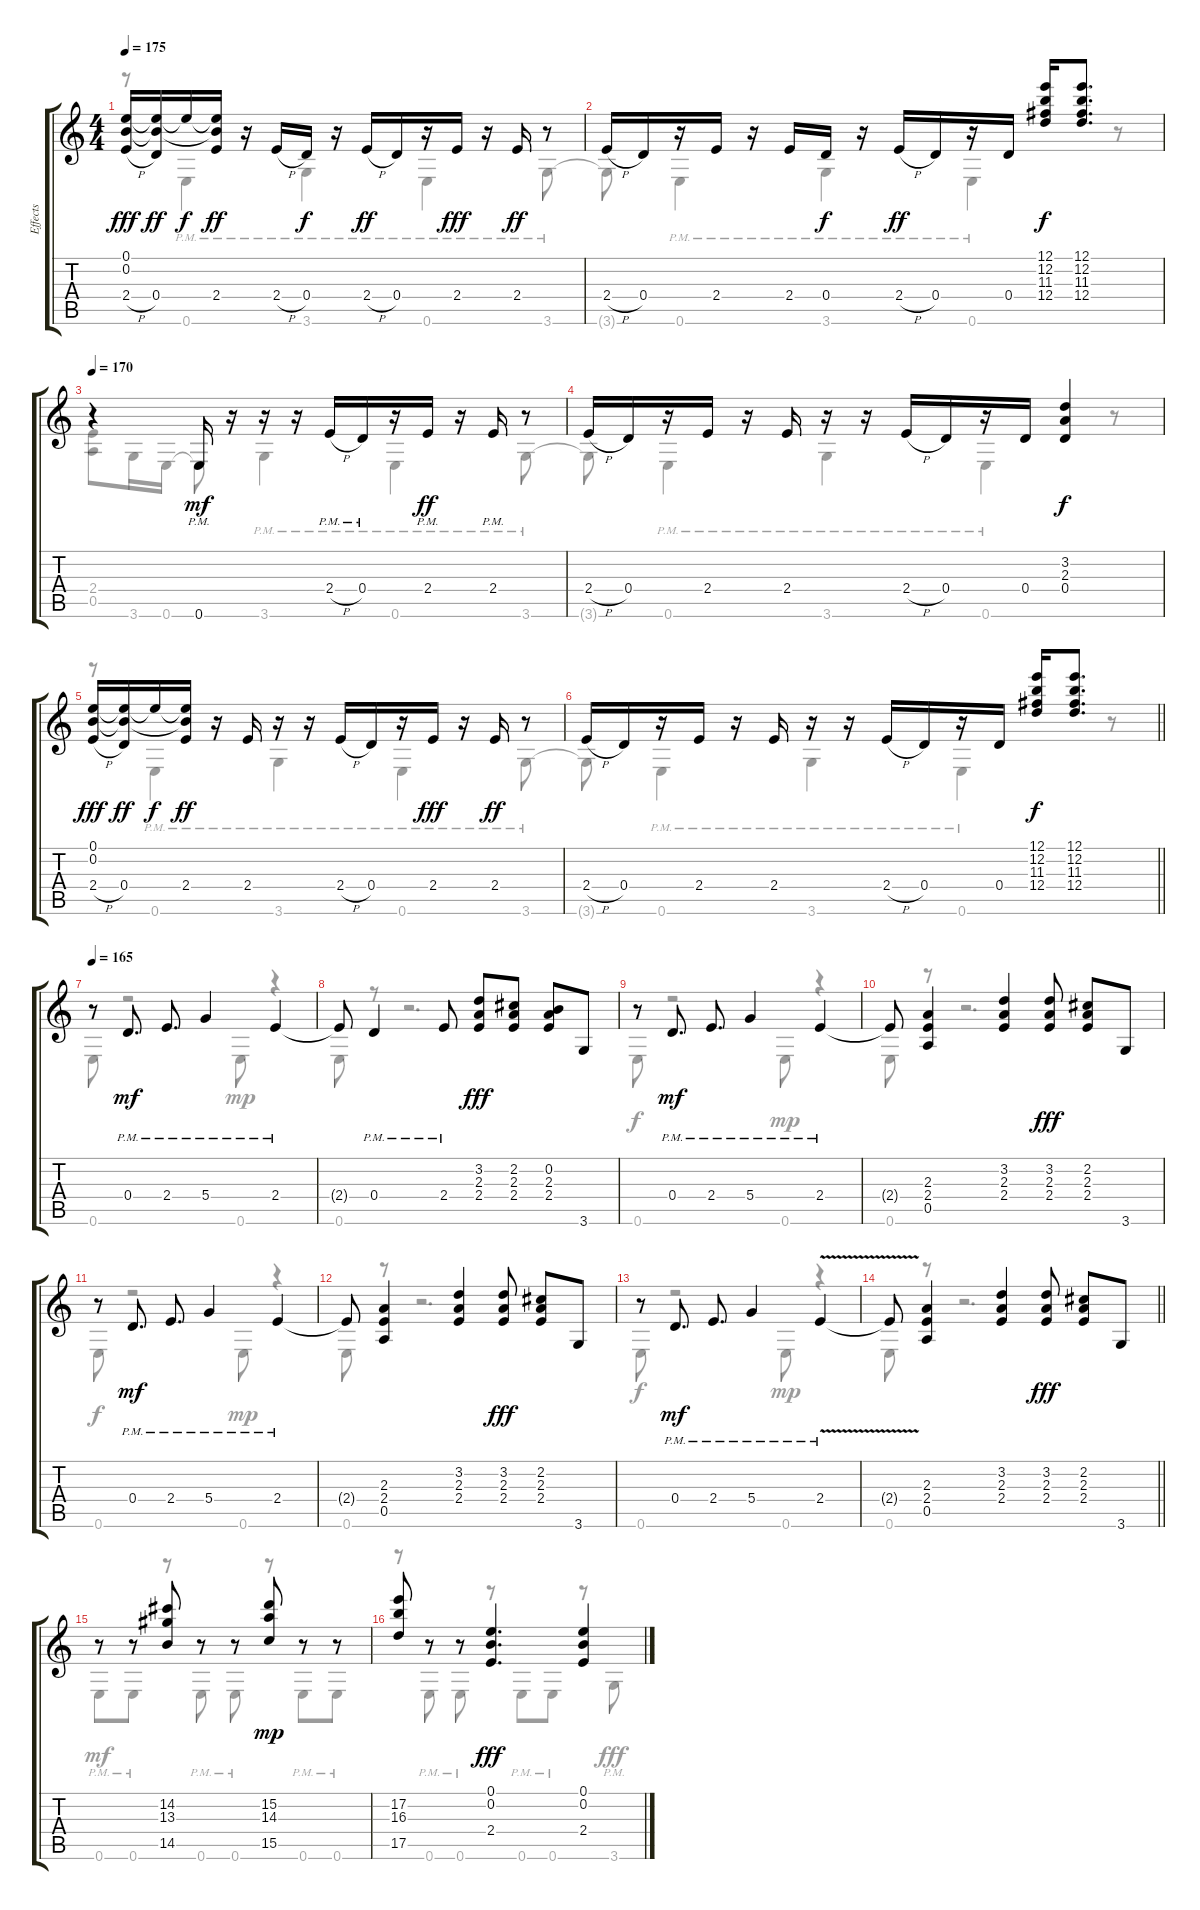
\track ("Effects" "Effects") {instrument distortionguitar}
\staff {score tabs}
\tuning (E4 B3 G3 D3 A2 E2) {hide}
\voice
\ts (4 4)
\tempo 175
\clef g2
\ks c
(0.1 0.2 2.4{h}).16{dy fff} (0.1{t} 0.2{t} 0.4).16{dy ff} 0.1{t}.16{dy f} (0.1{t} 0.2{t} 2.4).16{dy ff} r.16 2.4{h}.16 0.4.16{dy f} r.16 2.4{h}.16{dy ff} 0.4.16 r.16 2.4.16{dy fff} r.16 2.4.16{dy ff} r.8 |
2.4{h}.16 0.4.16 r.16 2.4.16 r.16 2.4.16 0.4.16{dy f} r.16 2.4{h}.16{dy ff} 0.4.16 r.16 0.4.16 (12.1 12.2 11.3 12.4).16{dy f} (12.1 12.2 11.3 12.4).8{d} |
\tempo 170
r.4 0.6{pm}.16{dy mf} r.16 r.16 r.16 2.4{h pm}.16 0.4{pm}.16 r.16 2.4{pm}.16{dy ff} r.16 2.4{pm}.16 r.8 |
2.4{h}.16 0.4.16 r.16 2.4.16 r.16 2.4.16 r.16 r.16 2.4{h}.16 0.4.16 r.16 0.4.16 (3.2 2.3 0.4).4{dy f} |
(0.1 0.2 2.4{h}).16{dy fff} (0.1{t} 0.2{t} 0.4).16{dy ff} 0.1{t}.16{dy f} (0.1{t} 0.2{t} 2.4).16{dy ff} r.16 2.4.16 r.16 r.16 2.4{h}.16 0.4.16 r.16 2.4.16{dy fff} r.16 2.4.16{dy ff} r.8 |
\barLineRight lightlight
2.4{h}.16 0.4.16 r.16 2.4.16 r.16 2.4.16 r.16 r.16 2.4{h}.16 0.4.16 r.16 0.4.16 (12.1 12.2 11.3 12.4).16{dy f} (12.1 12.2 11.3 12.4).8{d} |
\tempo 165
r.8 0.4{pm}.8{d dy mf} 2.4{pm}.8{d} 5.4{pm}.4 2.4{pm}.4 |
2.4{t}.8 0.4{pm}.4 2.4{pm}.8 (3.2 2.3 2.4).8{dy fff} (2.2 2.3 2.4).8 (0.2 2.3 2.4).8 3.6.8 |
r.8 0.4{pm}.8{d dy mf} 2.4{pm}.8{d} 5.4{pm}.4 2.4{pm}.4 |
2.4{t}.8 (2.3 2.4 0.5).4 (3.2 2.3 2.4).4 (3.2 2.3 2.4).8{dy fff} (2.2 2.3 2.4).8 3.6.8 |
r.8 0.4{pm}.8{d dy mf} 2.4{pm}.8{d} 5.4{pm}.4 2.4{pm}.4 |
2.4{t}.8 (2.3 2.4 0.5).4 (3.2 2.3 2.4).4 (3.2 2.3 2.4).8{dy fff} (2.2 2.3 2.4).8 3.6.8 |
r.8 0.4{pm}.8{d dy mf} 2.4{pm}.8{d} 5.4{pm}.4 2.4{v pm}.4 |
\barLineRight lightlight
2.4{t}.8 (2.3 2.4 0.5).4 (3.2 2.3 2.4).4 (3.2 2.3 2.4).8{dy fff} (2.2 2.3 2.4).8 3.6.8 |
r.8 r.8 (14.2 13.3 14.5).8 r.8 r.8 (15.2 14.3 15.5).8{dy mp} r.8 r.8 |
(17.2 16.3 17.5).8 r.8 r.8 (0.1 0.2 2.4).4{d dy fff} (0.1 0.2 2.4).4
\voice
\clef g2
\ottava regular
\simile none
\ks c
r.8{dy f} 0.6{pm}.4 3.6{pm}.4 0.6{pm}.4 3.6{pm}.8 |
3.6{t}.8 0.6{pm}.4 3.6{pm}.4 0.6{pm}.4 r.8 |
(2.4 0.5).8 3.6.16 0.6.16 0.6{t}.8 3.6{pm}.4 0.6{pm}.4 3.6{pm}.8 |
3.6{t}.8 0.6{pm}.4 3.6{pm}.4 0.6{pm}.4 r.8 |
r.8 0.6{pm}.4 3.6{pm}.4 0.6{pm}.4 3.6{pm}.8 |
\barLineRight lightlight
3.6{t}.8 0.6{pm}.4 3.6{pm}.4 0.6{pm}.4 r.8 |
0.6.8 r.2 0.6.8{dy mp} r.4 |
0.6.8 r.8 r.2{d} |
0.6.8{dy f} r.2 0.6.8{dy mp} r.4 |
0.6.8 r.8 r.2{d} |
0.6.8{dy f} r.2 0.6.8{dy mp} r.4 |
0.6.8 r.8 r.2{d} |
0.6.8{dy f} r.2 0.6.8{dy mp} r.4 |
\barLineRight lightlight
0.6.8 r.8 r.2{d} |
0.6{pm}.8{dy mf} 0.6{pm}.8 r.8 0.6{pm}.8 0.6{pm}.8 r.8 0.6{pm}.8 0.6{pm}.8 |
r.8 0.6{pm}.8 0.6{pm}.8 r.8 0.6{pm}.8 0.6{pm}.8 r.8 3.6{pm}.8{dy fff}
